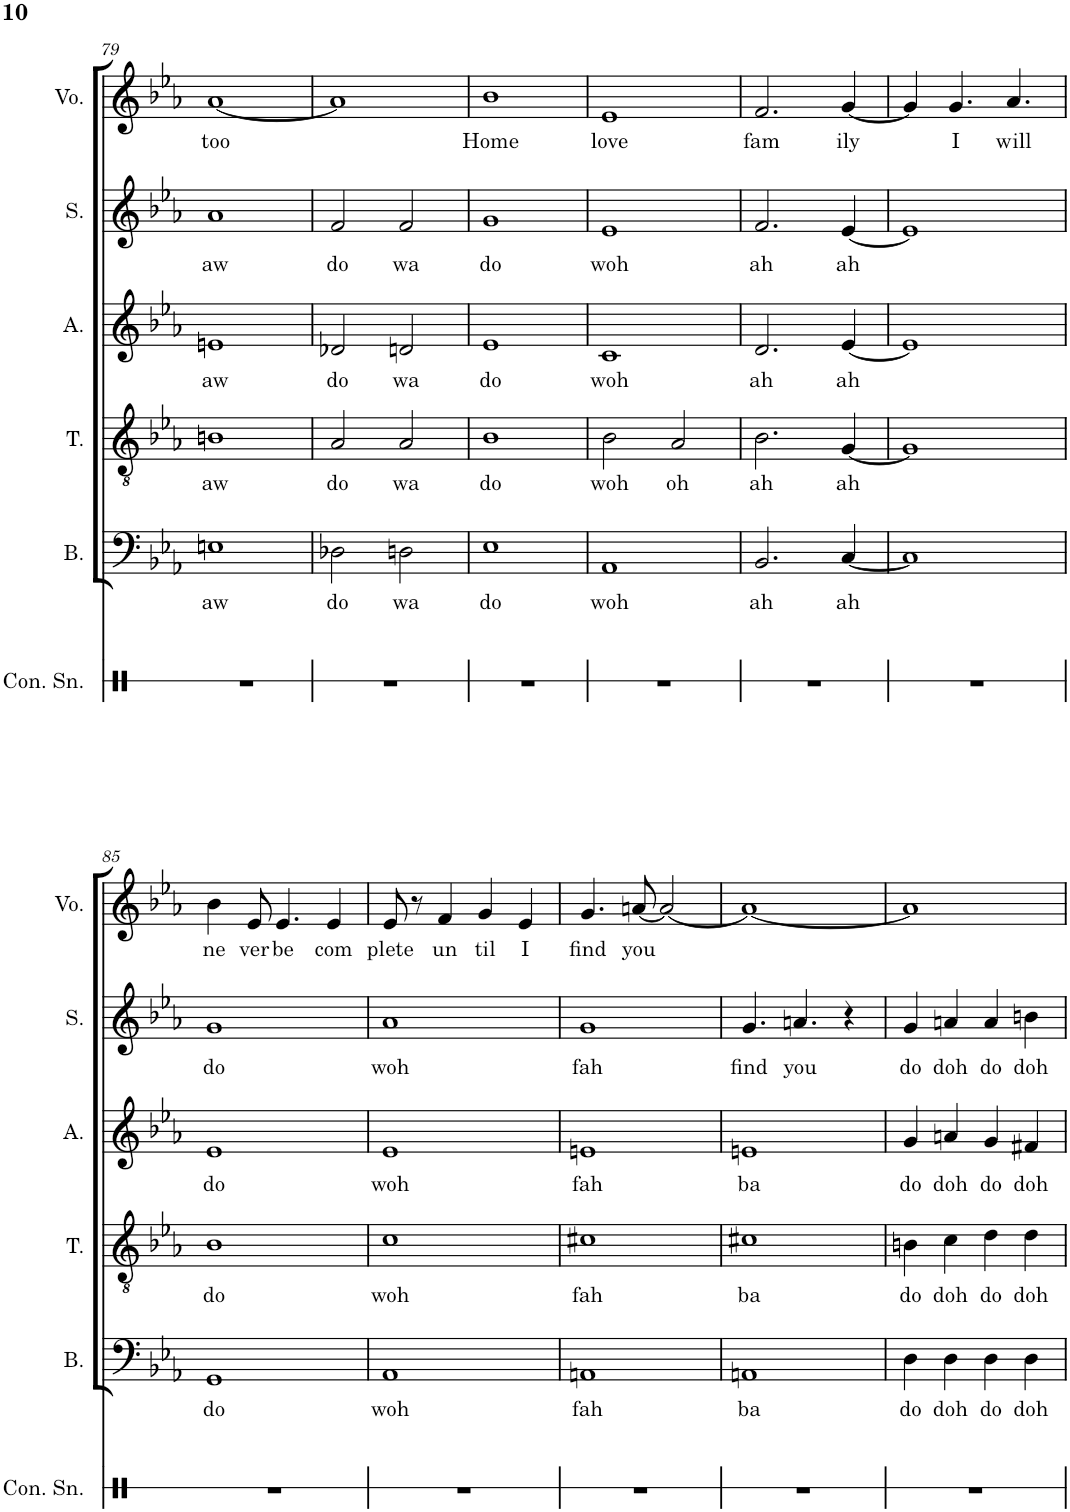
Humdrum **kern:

**kern	**kern	**text	**kern	**text	**kern	**text	**kern	**text	**kern	**text
*part6	*part5	*part5	*part4	*part4	*part3	*part3	*part2	*part2	*part1	*part1
*staff6	*staff5	*staff5	*staff4	*staff4	*staff3	*staff3	*staff2	*staff2	*staff1	*staff1
*I"Concert Snare Drum	*I"Bass	*	*I"Tenor	*	*I"Alto	*	*I"Soprano	*	*I"Voice	*
*I'Con. Sn.	*I'B.	*	*I'T.	*	*I'A.	*	*I'S.	*	*I'Vo.	*
!!LO:PB:g=z
*clefX	*clefF4	*	*clefGv2	*	*clefG2	*	*clefG2	*	*clefG2	*
*k[]	*k[b-e-a-]	*	*k[b-e-a-]	*	*k[b-e-a-]	*	*k[b-e-a-]	*	*k[b-e-a-]	*
*M2/2	*M2/2	*	*M2/2	*	*M2/2	*	*M2/2	*	*M2/2	*
*met(c|)	*met(c|)	*	*met(c|)	*	*met(c|)	*	*met(c|)	*	*met(c|)	*
=79	=79	=79	=79	=79	=79	=79	=79	=79	=79	=79
!	!	!LO:LY:b	!	!LO:LY:b	!	!LO:LY:b	!	!LO:LY:b	!	!LO:LY:b
1r	1En	aw	1Bn	aw	1en	aw	1a-	aw	[1a-	too
=80	=80	=80	=80	=80	=80	=80	=80	=80	=80	=80
!	!	!LO:LY:b	!	!LO:LY:b	!	!LO:LY:b	!	!LO:LY:b	!	!
1r	2D-X\	do	2A-/	do	2d-X/	do	2f/	do	1a-]	.
!	!	!LO:LY:b	!	!LO:LY:b	!	!LO:LY:b	!	!LO:LY:b	!	!
.	2Dn\	wa	2A-/	wa	2dn/	wa	2f/	wa	.	.
=81	=81	=81	=81	=81	=81	=81	=81	=81	=81	=81
!	!	!LO:LY:b	!	!LO:LY:b	!	!LO:LY:b	!	!LO:LY:b	!	!LO:LY:b
1r	1E-	do	1B-	do	1e-	do	1g	do	1b-	Home
=82	=82	=82	=82	=82	=82	=82	=82	=82	=82	=82
!	!	!LO:LY:b	!	!LO:LY:b	!	!LO:LY:b	!	!LO:LY:b	!	!LO:LY:b
1r	1AA-	woh	2B-\	woh	1c	woh	1e-	woh	1e-	love
!	!	!	!	!LO:LY:b	!	!	!	!	!	!
.	.	.	2A-/	oh	.	.	.	.	.	.
=83	=83	=83	=83	=83	=83	=83	=83	=83	=83	=83
!	!	!LO:LY:b	!	!LO:LY:b	!	!LO:LY:b	!	!LO:LY:b	!	!LO:LY:b
1r	2.BB-/	ah	2.B-\	ah	2.d/	ah	2.f/	ah	2.f/	fam
!	!	!LO:LY:b	!	!LO:LY:b	!	!LO:LY:b	!	!LO:LY:b	!	!LO:LY:b
.	[4C/	ah	[4G/	ah	[4e-/	ah	[4e-/	ah	[4g/	ily
=84	=84	=84	=84	=84	=84	=84	=84	=84	=84	=84
1r	1C]	.	1G]	.	1e-]	.	1e-]	.	4g/]	.
!	!	!	!	!	!	!	!	!	!	!LO:LY:b
.	.	.	.	.	.	.	.	.	4.g/	I
!	!	!	!	!	!	!	!	!	!	!LO:LY:b
.	.	.	.	.	.	.	.	.	4.a-/	will
!!LO:LB:g=z
=85	=85	=85	=85	=85	=85	=85	=85	=85	=85	=85
!	!	!LO:LY:b	!	!LO:LY:b	!	!LO:LY:b	!	!LO:LY:b	!	!LO:LY:b
1r	1GG	do	1B-	do	1e-	do	1g	do	4b-\	ne
!	!	!	!	!	!	!	!	!	!	!LO:LY:b
.	.	.	.	.	.	.	.	.	8e-/	ver
!	!	!	!	!	!	!	!	!	!	!LO:LY:b
.	.	.	.	.	.	.	.	.	4.e-/	be
!	!	!	!	!	!	!	!	!	!	!LO:LY:b
.	.	.	.	.	.	.	.	.	4e-/	com
=86	=86	=86	=86	=86	=86	=86	=86	=86	=86	=86
!	!	!LO:LY:b	!	!LO:LY:b	!	!LO:LY:b	!	!LO:LY:b	!	!LO:LY:b
1r	1AA-	woh	1c	woh	1e-	woh	1a-	woh	8e-/	plete
.	.	.	.	.	.	.	.	.	8r	.
!	!	!	!	!	!	!	!	!	!	!LO:LY:b
.	.	.	.	.	.	.	.	.	4f/	un
!	!	!	!	!	!	!	!	!	!	!LO:LY:b
.	.	.	.	.	.	.	.	.	4g/	til
!	!	!	!	!	!	!	!	!	!	!LO:LY:b
.	.	.	.	.	.	.	.	.	4e-/	I
=87	=87	=87	=87	=87	=87	=87	=87	=87	=87	=87
!	!	!LO:LY:b	!	!LO:LY:b	!	!LO:LY:b	!	!LO:LY:b	!	!LO:LY:b
1r	1AAn	fah	1c#X	fah	1en	fah	1g	fah	4.g/	find
!	!	!	!	!	!	!	!	!	!	!LO:LY:b
.	.	.	.	.	.	.	.	.	[8an/	you
.	.	.	.	.	.	.	.	.	2a/_	.
=88	=88	=88	=88	=88	=88	=88	=88	=88	=88	=88
!	!	!LO:LY:b	!	!LO:LY:b	!	!LO:LY:b	!	!LO:LY:b	!	!
1r	1AAn	ba	1c#X	ba	1en	ba	4.g/	find	1a_	.
!	!	!	!	!	!	!	!	!LO:LY:b	!	!
.	.	.	.	.	.	.	4.an/	you	.	.
.	.	.	.	.	.	.	4r	.	.	.
=89	=89	=89	=89	=89	=89	=89	=89	=89	=89	=89
!	!	!LO:LY:b	!	!LO:LY:b	!	!LO:LY:b	!	!LO:LY:b	!	!
1r	4D\	do	4Bn\	do	4g/	do	4g/	do	1a]	.
!	!	!LO:LY:b	!	!LO:LY:b	!	!LO:LY:b	!	!LO:LY:b	!	!
.	4D\	doh	4c\	doh	4an/	doh	4an/	doh	.	.
!	!	!LO:LY:b	!	!LO:LY:b	!	!LO:LY:b	!	!LO:LY:b	!	!
.	4D\	do	4d\	do	4g/	do	4a/	do	.	.
!	!	!LO:LY:b	!	!LO:LY:b	!	!LO:LY:b	!	!LO:LY:b	!	!
.	4D\	doh	4d\	doh	4f#X/	doh	4bn\	doh	.	.
=	=	=	=	=	=	=	=	=	=	=
*-	*-	*-	*-	*-	*-	*-	*-	*-	*-	*-
